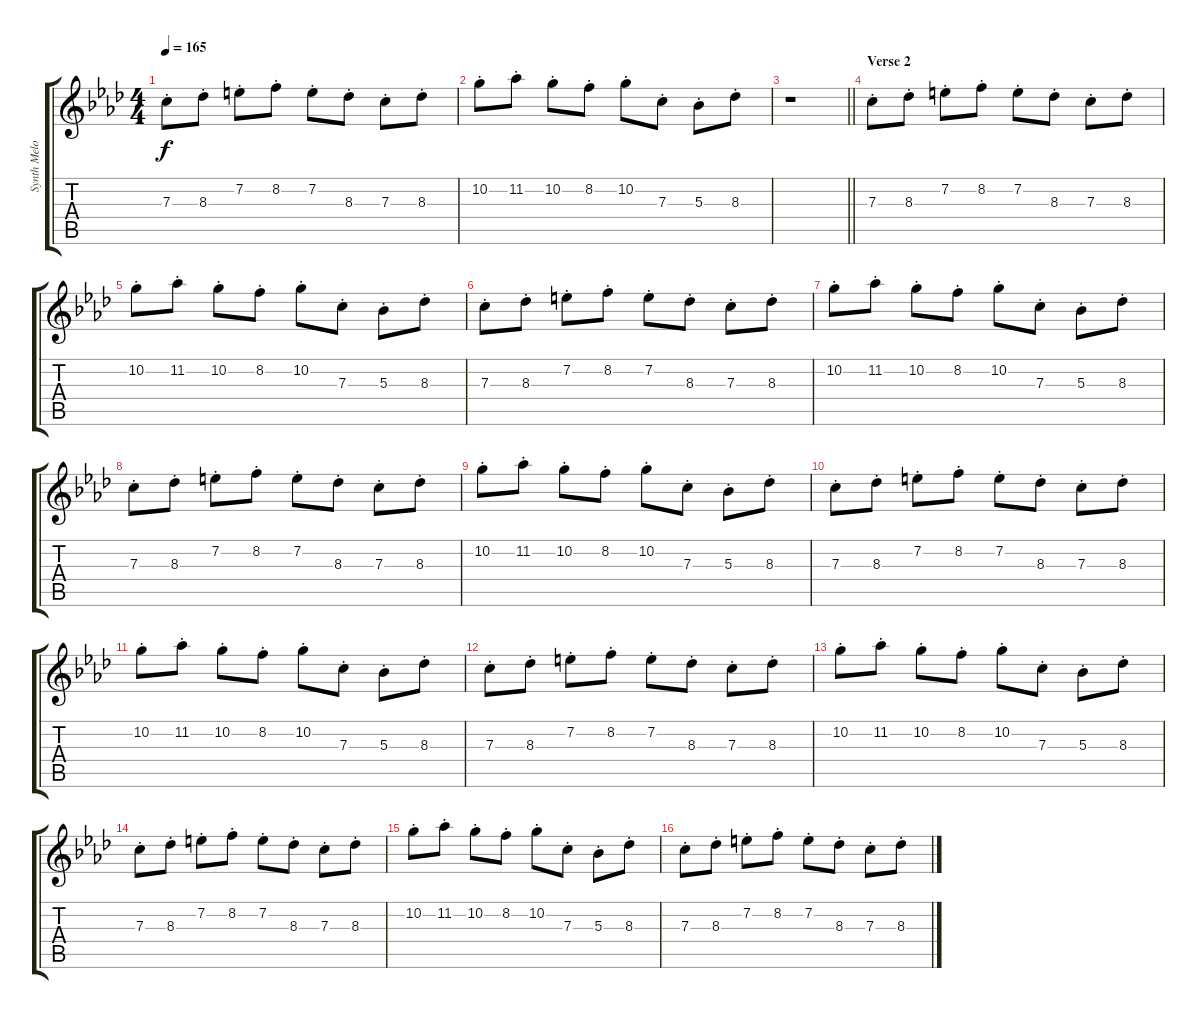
\track ("Synth Melody Echoes" "Synth Melo") {instrument pad3polysynth}
\staff {score tabs}
\tuning (D5 A4 F4 C4 G3 C3) {hide}
\ts (4 4)
\tempo 165
\clef g2
\ks ab
7.3{st}.8{dy f} 8.3{st}.8 7.2{st}.8 8.2{st}.8 7.2{st}.8 8.3{st}.8 7.3{st}.8 8.3{st}.8 |
10.2{st}.8 11.2{st}.8 10.2{st}.8 8.2{st}.8 10.2{st}.8 7.3{st}.8 5.3{st}.8 8.3{st}.8 |
\barLineRight lightlight
r.1 |
\section ("" "Verse 2")
7.3{st}.8 8.3{st}.8 7.2{st}.8 8.2{st}.8 7.2{st}.8 8.3{st}.8 7.3{st}.8 8.3{st}.8 |
10.2{st}.8 11.2{st}.8 10.2{st}.8 8.2{st}.8 10.2{st}.8 7.3{st}.8 5.3{st}.8 8.3{st}.8 |
7.3{st}.8 8.3{st}.8 7.2{st}.8 8.2{st}.8 7.2{st}.8 8.3{st}.8 7.3{st}.8 8.3{st}.8 |
10.2{st}.8 11.2{st}.8 10.2{st}.8 8.2{st}.8 10.2{st}.8 7.3{st}.8 5.3{st}.8 8.3{st}.8 |
7.3{st}.8 8.3{st}.8 7.2{st}.8 8.2{st}.8 7.2{st}.8 8.3{st}.8 7.3{st}.8 8.3{st}.8 |
10.2{st}.8 11.2{st}.8 10.2{st}.8 8.2{st}.8 10.2{st}.8 7.3{st}.8 5.3{st}.8 8.3{st}.8 |
7.3{st}.8 8.3{st}.8 7.2{st}.8 8.2{st}.8 7.2{st}.8 8.3{st}.8 7.3{st}.8 8.3{st}.8 |
10.2{st}.8 11.2{st}.8 10.2{st}.8 8.2{st}.8 10.2{st}.8 7.3{st}.8 5.3{st}.8 8.3{st}.8 |
7.3{st}.8 8.3{st}.8 7.2{st}.8 8.2{st}.8 7.2{st}.8 8.3{st}.8 7.3{st}.8 8.3{st}.8 |
10.2{st}.8 11.2{st}.8 10.2{st}.8 8.2{st}.8 10.2{st}.8 7.3{st}.8 5.3{st}.8 8.3{st}.8 |
7.3{st}.8 8.3{st}.8 7.2{st}.8 8.2{st}.8 7.2{st}.8 8.3{st}.8 7.3{st}.8 8.3{st}.8 |
10.2{st}.8 11.2{st}.8 10.2{st}.8 8.2{st}.8 10.2{st}.8 7.3{st}.8 5.3{st}.8 8.3{st}.8 |
7.3{st}.8 8.3{st}.8 7.2{st}.8 8.2{st}.8 7.2{st}.8 8.3{st}.8 7.3{st}.8 8.3{st}.8
